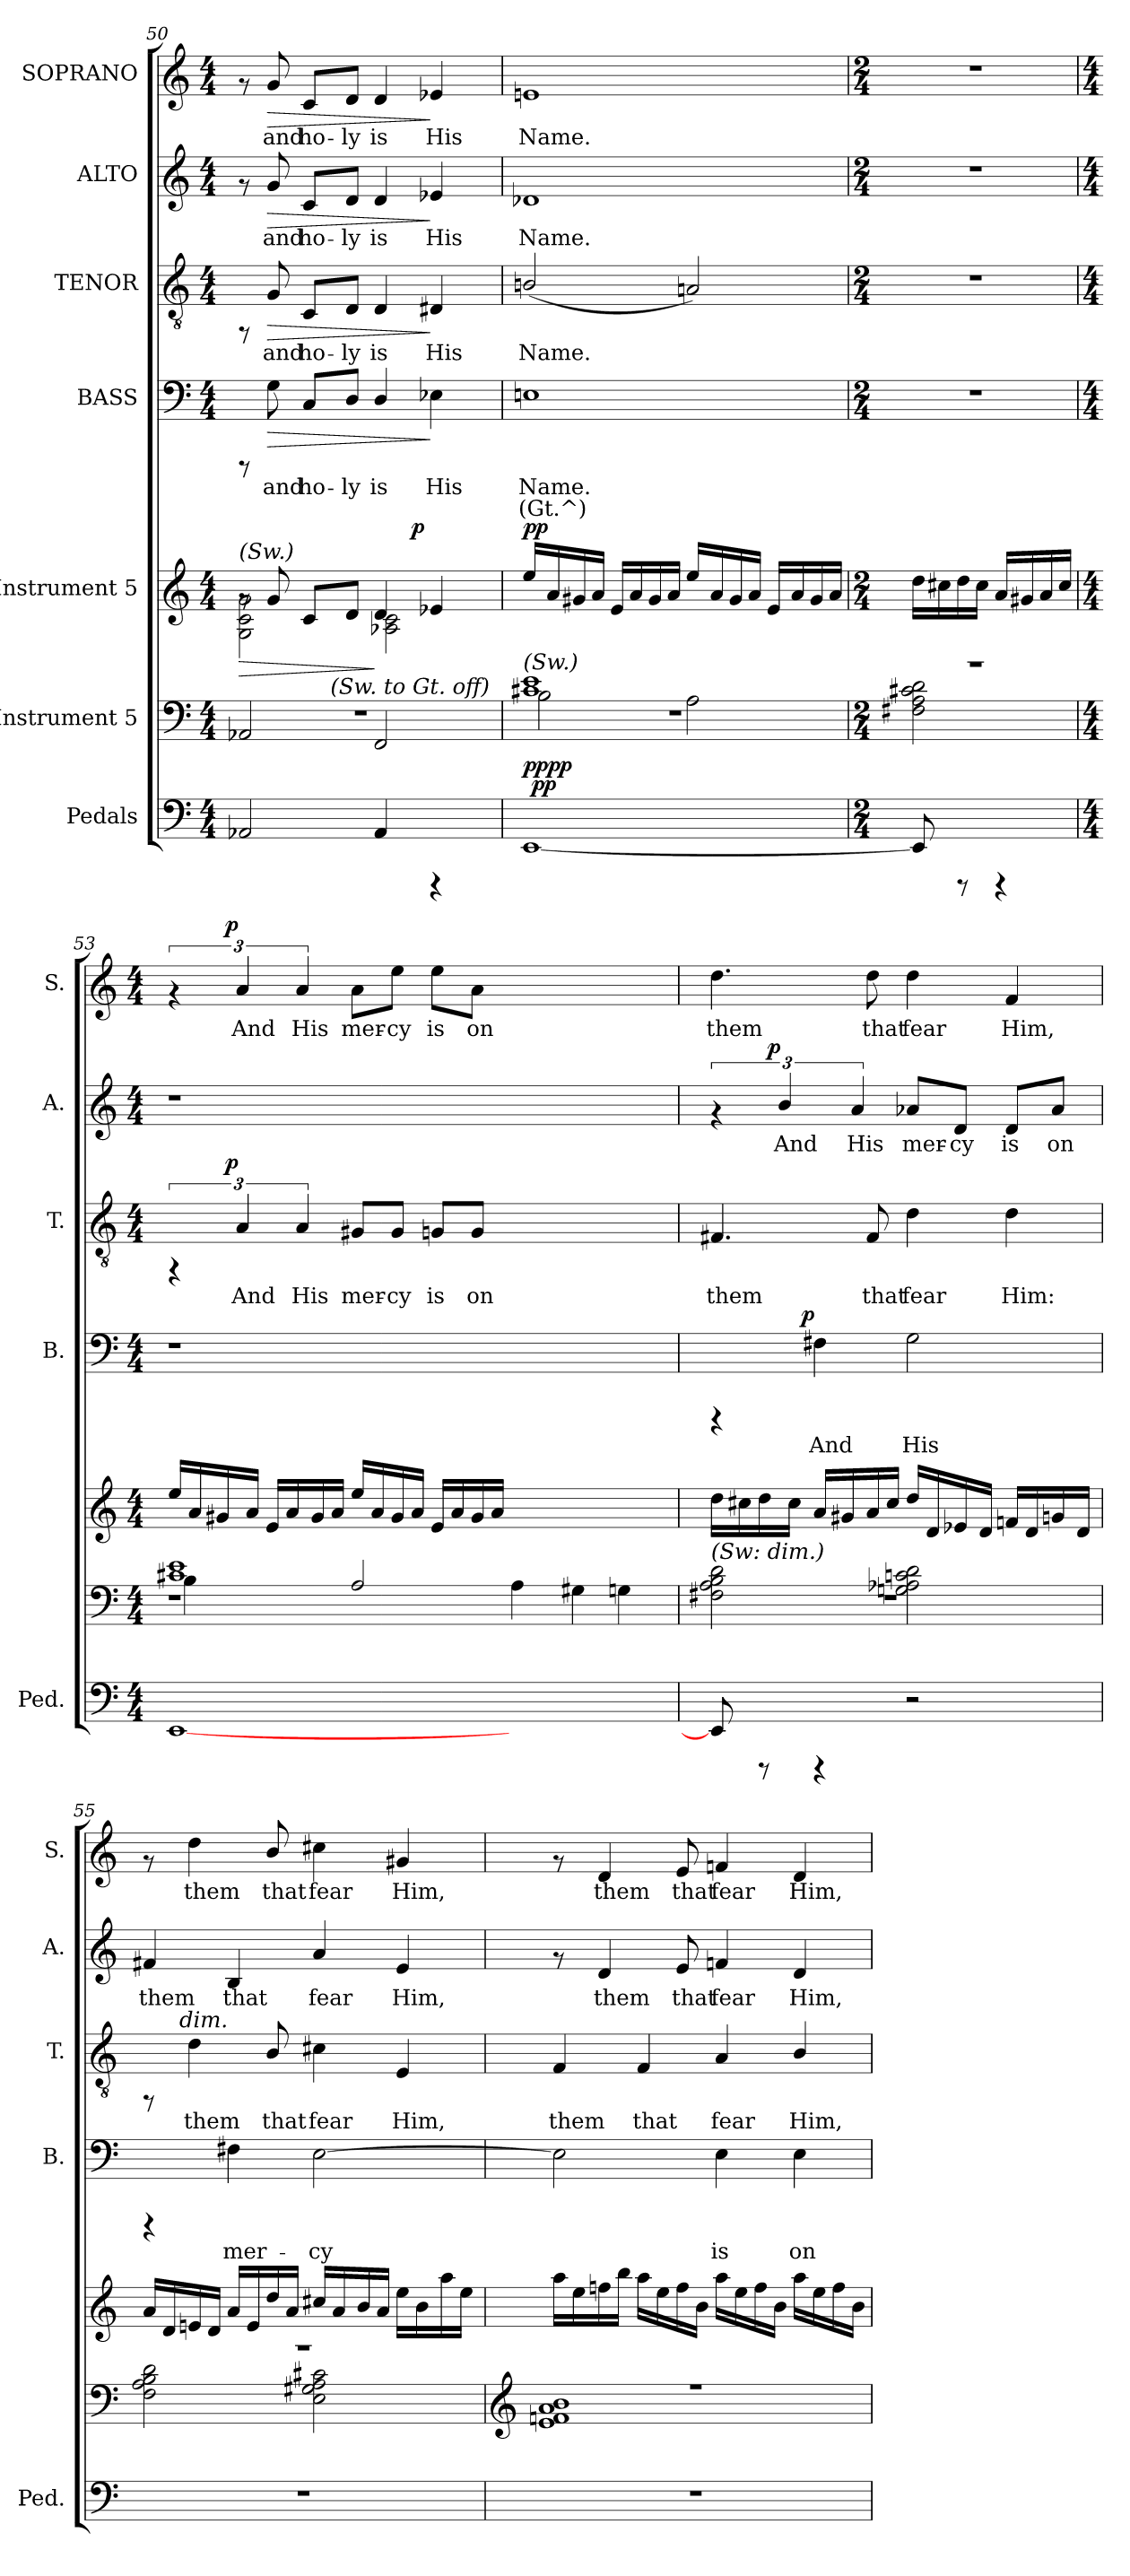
**kern	**dynam	**kern	**dynam	**kern	**dynam	**kern	**text	**text	**dynam	**kern	**text	**dynam	**kern	**text	**dynam	**kern	**text	**dynam
*part7	*part7	*part6	*part6	*part5	*part5	*part4	*part4	*part4	*part4	*part3	*part3	*part3	*part2	*part2	*part2	*part1	*part1	*part1
*staff7	*staff7	*staff6	*staff6	*staff5	*staff5	*staff4	*staff4	*staff4	*staff4	*staff3	*staff3	*staff3	*staff2	*staff2	*staff2	*staff1	*staff1	*staff1
*I"Pedals	*	*I"Instrument 5	*	*I"Instrument 5	*	*I"BASS	*	*	*	*I"TENOR	*	*	*I"ALTO	*	*	*I"SOPRANO	*	*
*I'Ped.	*	*	*	*	*	*I'B.	*	*	*	*I'T.	*	*	*I'A.	*	*	*I'S.	*	*
!!LO:PB:g=z
*clefF4	*	*clefF4	*	*clefG2	*	*clefF4	*	*	*	*clefGv2	*	*	*clefG2	*	*	*clefG2	*	*
*k[]	*	*k[]	*	*k[]	*	*k[]	*	*	*	*k[]	*	*	*k[]	*	*	*k[]	*	*
*C:	*	*C:	*	*C:	*	*C:	*	*	*	*C:	*	*	*C:	*	*	*C:	*	*
*M4/4	*	*M4/4	*	*M4/4	*	*M4/4	*	*	*	*M4/4	*	*	*M4/4	*	*	*M4/4	*	*
=50	=50	=50	=50	=50	=50	=50	=50	=50	=50	=50	=50	=50	=50	=50	=50	=50	=50	=50
*	*	*^	*	*^	*	*	*	*	*	*	*	*	*	*	*	*	*	*
!	!	!	!	!	!LO:TX:a:i:t=(Sw.)	!	!	!	!	!	!	!	!	!	!	!	!	!	!	!
!	!	!	!	!	!	!	!LO:HP:b	!	!	!	!	!	!	!	!	!	!	!	!	!
*	*	*	*^	*	*	*^	*	*	*	*	*	*	*	*	*	*	*	*	*	*
2AA-X/	.	1r	2AA-X/	4ryy	.	8rf	2g\ 2c\ 2G\	2ryy	>	8rCCC	.	.	.	8rFF	.	.	8rf	.	.	8rf	.	.
!	!	!	!	!	!	!	!	!	!	!	!LO:LY:b:cj	!	!LO:HP:b	!	!LO:LY:b:cj	!LO:HP:b	!	!LO:LY:b:cj	!LO:HP:b	!	!LO:LY:b:cj	!LO:HP:b
.	.	.	.	.	.	8g/	.	.	.	8G\	and	.	>	8G/	and	>	8g/	and	>	8g/	and	>
!	!	!	!	!	!	!	!	!	!	!	!LO:LY:b:cj	!	!	!	!LO:LY:b:cj	!	!	!LO:LY:b:cj	!	!	!LO:LY:b:cj	!
.	.	.	.	16ryy	.	8c/L	.	.	.	8C/L	ho-	.	.	8C/L	ho-	.	8c/L	ho-	.	8c/L	ho-	.
.	.	.	.	64ryy	.	.	.	.	.	.	.	.	.	.	.	.	.	.	.	.	.	.
!	!	!	!	!LO:TX:a:i:t=(Sw. to Gt. off)	!	!	!	!	!	!	!	!	!	!	!	!	!	!	!	!	!	!
.	.	.	.	2ryy	.	.	.	.	.	.	.	.	.	.	.	.	.	.	.	.	.	.
!	!	!	!	!	!	!	!	!	!	!	!LO:LY:b:cj	!	!	!	!LO:LY:b:cj	!	!	!LO:LY:b:cj	!	!	!LO:LY:b:cj	!
.	.	.	.	.	.	8d/J	.	.	.	8D/J	-ly	.	.	8D/J	-ly	.	8d/J	-ly	.	8d/J	-ly	.
!	!	!	!	!	!	!	!	!	!	!	!LO:LY:b:cj	!	!	!	!LO:LY:b:cj	!	!	!LO:LY:b:cj	!	!	!LO:LY:b:cj	!
4AA-/	.	.	2FF/	.	.	4d/	2c\ 2A-X\	8.ryy	]	4D/	is	.	.	4D/	is	.	4d/	is	.	4d/	is	.
!	!	!	!	!	!	!	!	!	!LO:DY:a	!	!	!	!	!	!	!	!	!	!	!	!	!
.	.	.	.	.	.	.	.	4ryy	p	.	.	.	.	.	.	.	.	.	.	.	.	.
!	!	!	!	!	!	!	!	!	!	!	!LO:LY:b:cj	!	!	!	!LO:LY:b:cj	!	!	!LO:LY:b:cj	!	!	!LO:LY:b:cj	!
4rCCC	.	.	.	.	.	4e-X/	.	.	.	4E-X\	His	.	]	4D#X/	His	]	4e-X/	His	]	4e-X/	His	]
.	.	.	.	8ryy	.	.	.	.	.	.	.	.	.	.	.	.	.	.	.	.	.	.
.	.	.	.	.	.	.	.	16ryy	.	.	.	.	.	.	.	.	.	.	.	.	.	.
.	.	.	.	32.ryy	.	.	.	.	.	.	.	.	.	.	.	.	.	.	.	.	.	.
=51	=51	=51	=51	=51	=51	=51	=51	=51	=51	=51	=51	=51	=51	=51	=51	=51	=51	=51	=51	=51	=51	=51
!	!	!	!	!	!	!LO:TX:b:i:t=legato	!	!	!	!	!	!	!	!	!	!	!	!	!	!	!	!
!	!	!LO:TX:a:i:t=(Sw.)	!	!	!	!	!	!	!	!	!	!	!	!	!	!	!	!	!	!	!	!
!	!	!	!	!	!LO:DY:b	!	!	!	!LO:DY:a	!	!LO:LY:b:cj	!LO:LY:b:cj	!	!	!LO:LY:b:cj	!	!	!LO:LY:b:cj	!	!	!LO:LY:b:cj	!
*^	*	*	*	*^	*	*v	*v	*v	*	*	*	*	*	*	*	*	*	*	*	*	*	*
[<1EE	64ryy	.	1r	1e 1c#X	2B\	16ryy	pp	16ee/L	pp	1En	Name.	(Gt.^)	.	(>2Bn/	Name.	.	1d-X	Name.	.	1en	Name.	.
!	!	!LO:DY:a	!	!	!	!	!	!	!	!	!	!	!	!	!	!	!	!	!	!	!	!
.	2ryy	pp	.	.	.	.	.	.	.	.	.	.	.	.	.	.	.	.	.	.	.	.
!	!	!	!	!	!	!	!LO:DY:b	!	!	!	!	!	!	!	!	!	!	!	!	!	!	!
.	.	.	.	.	.	2...ryy	pp	16a/	.	.	.	.	.	.	.	.	.	.	.	.	.	.
.	.	.	.	.	.	.	.	16g#X/	.	.	.	.	.	.	.	.	.	.	.	.	.	.
.	.	.	.	.	.	.	.	16a/J	.	.	.	.	.	.	.	.	.	.	.	.	.	.
.	.	.	.	.	.	.	.	16e/L	.	.	.	.	.	.	.	.	.	.	.	.	.	.
.	.	.	.	.	.	.	.	16a/	.	.	.	.	.	.	.	.	.	.	.	.	.	.
.	.	.	.	.	.	.	.	16g#/	.	.	.	.	.	.	.	.	.	.	.	.	.	.
.	.	.	.	.	.	.	.	16a/J	.	.	.	.	.	.	.	.	.	.	.	.	.	.
!	!	!	!	!	!	!	!	!	!	!	!	!	!	!	!LO:LY:b:cj	!	!	!	!	!	!	!
.	.	.	.	.	2A\	.	.	16ee/L	.	.	.	.	.	2An/)	.	.	.	.	.	.	.	.
.	4ryy	.	.	.	.	.	.	.	.	.	.	.	.	.	.	.	.	.	.	.	.	.
.	.	.	.	.	.	.	.	16a/	.	.	.	.	.	.	.	.	.	.	.	.	.	.
.	.	.	.	.	.	.	.	16g#/	.	.	.	.	.	.	.	.	.	.	.	.	.	.
.	.	.	.	.	.	.	.	16a/J	.	.	.	.	.	.	.	.	.	.	.	.	.	.
.	.	.	.	.	.	.	.	16e/L	.	.	.	.	.	.	.	.	.	.	.	.	.	.
.	8...ryy	.	.	.	.	.	.	.	.	.	.	.	.	.	.	.	.	.	.	.	.	.
.	.	.	.	.	.	.	.	16a/	.	.	.	.	.	.	.	.	.	.	.	.	.	.
.	.	.	.	.	.	.	.	16g#/	.	.	.	.	.	.	.	.	.	.	.	.	.	.
.	.	.	.	.	.	.	.	16a/J	.	.	.	.	.	.	.	.	.	.	.	.	.	.
*v	*v	*	*	*	*	*	*	*	*	*	*	*	*	*	*	*	*	*	*	*	*	*
*	*	*v	*v	*v	*v	*	*	*	*	*	*	*	*	*	*	*	*	*	*	*	*
=52	=52	=52	=52	=52	=52	=52	=52	=52	=52	=52	=52	=52	=52	=52	=52	=52	=52	=52
*M2/4	*	*M2/4	*	*M2/4	*	*M2/4	*	*	*	*M2/4	*	*	*M2/4	*	*	*M2/4	*	*
*	*	*^	*	*	*	*	*	*	*	*	*	*	*	*	*	*	*	*
8EE/]	.	2r	2d\ 2c#X\ 2F#X\ 2A\	.	16dd\L	.	2r	.	.	.	2r	.	.	2r	.	.	2r	.	.
.	.	.	.	.	16cc#X\	.	.	.	.	.	.	.	.	.	.	.	.	.	.
8rCCC	.	.	.	.	16dd\	.	.	.	.	.	.	.	.	.	.	.	.	.	.
.	.	.	.	.	16cc#\J	.	.	.	.	.	.	.	.	.	.	.	.	.	.
4rCCC	.	.	.	.	16a/L	.	.	.	.	.	.	.	.	.	.	.	.	.	.
.	.	.	.	.	16g#X/	.	.	.	.	.	.	.	.	.	.	.	.	.	.
.	.	.	.	.	16a/	.	.	.	.	.	.	.	.	.	.	.	.	.	.
.	.	.	.	.	16cc#/J	.	.	.	.	.	.	.	.	.	.	.	.	.	.
*	*	*v	*v	*	*	*	*	*	*	*	*	*	*	*	*	*	*	*	*
!!LO:PB:g=z
=53	=53	=53	=53	=53	=53	=53	=53	=53	=53	=53	=53	=53	=53	=53	=53	=53	=53	=53
*M4/4	*	*M4/4	*	*M4/4	*	*M4/4	*	*	*	*M4/4	*	*	*M4/4	*	*	*M4/4	*	*
*	*	*^	*	*	*	*	*	*	*	*^	*	*	*	*	*	*^	*	*
*	*	*	*^	*	*	*	*	*	*	*	*	*	*	*	*	*	*	*	*	*	*
[<1EE	.	1r	1e 1c#X	4B\	.	16ee/L	.	1r	.	.	.	6rFF	8ryy	.	.	1r	.	.	6rf	8ryy	.	.
.	.	.	.	.	.	16a/	.	.	.	.	.	.	.	.	.	.	.	.	.	.	.	.
.	.	.	.	.	.	16g#X/	.	.	.	.	.	.	64ryy	.	.	.	.	.	.	64ryy	.	.
!	!	!	!	!	!	!	!	!	!	!	!	!	!	!	!LO:DY:a	!	!	!	!	!	!	!LO:DY:a
.	.	.	.	.	.	.	.	.	.	.	.	.	1ryy	.	p	.	.	.	.	1ryy	.	p
!	!	!	!	!	!	!	!	!	!	!	!	!	!	!LO:LY:b:cj	!	!	!	!	!	!	!LO:LY:b:cj	!
.	.	.	.	.	.	.	.	.	.	.	.	6A/	.	And	.	.	.	.	6a/	.	And	.
.	.	.	.	.	.	16a/J	.	.	.	.	.	.	.	.	.	.	.	.	.	.	.	.
.	.	.	.	4ryy	.	16e/L	.	.	.	.	.	.	.	.	.	.	.	.	.	.	.	.
.	.	.	.	.	.	16a/	.	.	.	.	.	.	.	.	.	.	.	.	.	.	.	.
!	!	!	!	!	!	!	!	!	!	!	!	!	!	!LO:LY:b:cj	!	!	!	!	!	!	!LO:LY:b:cj	!
.	.	.	.	.	.	.	.	.	.	.	.	6A/	.	His	.	.	.	.	6a/	.	His	.
.	.	.	.	.	.	16g#/	.	.	.	.	.	.	.	.	.	.	.	.	.	.	.	.
.	.	.	.	.	.	16a/J	.	.	.	.	.	.	.	.	.	.	.	.	.	.	.	.
!	!	!	!	!	!	!	!	!	!	!	!	!	!	!LO:LY:b:cj	!	!	!	!	!	!	!LO:LY:b:cj	!
.	.	.	.	2A/	.	16ee/L	.	.	.	.	.	8G#X/L	.	mer-	.	.	.	.	8a\L	.	mer-	.
.	.	.	.	.	.	16a/	.	.	.	.	.	.	.	.	.	.	.	.	.	.	.	.
!	!	!	!	!	!	!	!	!	!	!	!	!	!	!LO:LY:b:cj	!	!	!	!	!	!	!LO:LY:b:cj	!
.	.	.	.	.	.	16g#/	.	.	.	.	.	8G#/J	.	-cy	.	.	.	.	8ee\J	.	-cy	.
.	.	.	.	.	.	16a/J	.	.	.	.	.	.	.	.	.	.	.	.	.	.	.	.
!	!	!	!	!	!	!	!	!	!	!	!	!	!	!LO:LY:b:cj	!	!	!	!	!	!	!LO:LY:b:cj	!
.	.	.	.	.	.	16e/L	.	.	.	.	.	8Gn/L	.	is	.	.	.	.	8ee\L	.	is	.
.	.	.	.	.	.	16a/	.	.	.	.	.	.	.	.	.	.	.	.	.	.	.	.
!	!	!	!	!	!	!	!	!	!	!	!	!	!	!LO:LY:b:cj	!	!	!	!	!	!	!LO:LY:b:cj	!
.	.	.	.	.	.	16g#/	.	.	.	.	.	8G/J	.	on	.	.	.	.	8a\J	.	on	.
.	.	.	.	.	.	16a/J	.	.	.	.	.	.	.	.	.	.	.	.	.	.	.	.
2.ryy	.	2.ryy	4A\	2.ryy	.	2.ryy	.	2.ryy	.	.	.	2.ryy	.	.	.	2.ryy	.	.	2.ryy	.	.	.
.	.	.	.	.	.	.	.	.	.	.	.	.	2ryy	.	.	.	.	.	.	2ryy	.	.
.	.	.	4G#X\	.	.	.	.	.	.	.	.	.	.	.	.	.	.	.	.	.	.	.
.	.	.	4Gn\	.	.	.	.	.	.	.	.	.	.	.	.	.	.	.	.	.	.	.
.	.	.	.	.	.	.	.	.	.	.	.	.	16..ryy	.	.	.	.	.	.	16..ryy	.	.
=54	=54	=54	=54	=54	=54	=54	=54	=54	=54	=54	=54	=54	=54	=54	=54	=54	=54	=54	=54	=54	=54	=54
!	!	!	!	!	!	!	!	!	!	!	!	!	!	!	!	!	!	!	!LO:TX:a:i:t=dim.	!	!	!
!	!	!LO:TX:a:i:t=(Sw&colon; dim.)	!	!	!	!	!	!	!	!	!	!	!	!	!	!	!	!	!	!	!	!
!	!	!	!	!	!	!	!	!	!	!	!	!	!	!LO:LY:b:cj	!	!	!	!	!	!	!LO:LY:b:cj	!
*	*	*	*v	*v	*	*	*	*^	*	*	*	*v	*v	*	*	*^	*	*	*v	*v	*	*
8EE/]	.	1r	2B\ 2A\ 2F#X\ 2d\	.	16dd\L	.	4rCCC	8..ryy	.	.	.	4.F#X/	them	.	6rf	8ryy	.	.	4.dd\	them	.
.	.	.	.	.	16cc#X\	.	.	.	.	.	.	.	.	.	.	.	.	.	.	.	.
8rCCC	.	.	.	.	16dd\	.	.	.	.	.	.	.	.	.	.	64ryy	.	.	.	.	.
!	!	!	!	!	!	!	!	!	!	!	!	!	!	!	!	!	!	!LO:DY:a	!	!	!
.	.	.	.	.	.	.	.	.	.	.	.	.	.	.	.	2ryy	.	p	.	.	.
!	!	!	!	!	!	!	!	!	!	!	!	!	!	!	!	!	!LO:LY:b:cj	!	!	!	!
.	.	.	.	.	.	.	.	.	.	.	.	.	.	.	6b/	.	And	.	.	.	.
.	.	.	.	.	16cc#\J	.	.	.	.	.	.	.	.	.	.	.	.	.	.	.	.
!	!	!	!	!	!	!	!	!	!	!	!LO:DY:a	!	!	!	!	!	!	!	!	!	!
.	.	.	.	.	.	.	.	2ryy	.	.	p	.	.	.	.	.	.	.	.	.	.
!	!	!	!	!	!	!	!	!	!LO:LY:b:cj	!	!	!	!	!	!	!	!	!	!	!	!
4rCCC	.	.	.	.	16a/L	.	4F#X\	.	And	.	.	.	.	.	.	.	.	.	.	.	.
.	.	.	.	.	16g#X/	.	.	.	.	.	.	.	.	.	.	.	.	.	.	.	.
!	!	!	!	!	!	!	!	!	!	!	!	!	!	!	!	!	!LO:LY:b:cj	!	!	!	!
.	.	.	.	.	.	.	.	.	.	.	.	.	.	.	6a/	.	His	.	.	.	.
!	!	!	!	!	!	!	!	!	!	!	!	!	!LO:LY:b:cj	!	!	!	!	!	!	!LO:LY:b:cj	!
.	.	.	.	.	16a/	.	.	.	.	.	.	8F#/	that	.	.	.	.	.	8dd\	that	.
.	.	.	.	.	16cc#/J	.	.	.	.	.	.	.	.	.	.	.	.	.	.	.	.
!	!	!	!	!	!	!	!	!	!LO:LY:b:cj	!	!	!	!LO:LY:b:cj	!	!	!	!LO:LY:b:cj	!	!	!LO:LY:b:cj	!
2r	.	.	2d\ 2cn\ 2Gn\ 2A-X\	.	16dd/L	.	2G\	.	His	.	.	4d\	fear	.	8a-X/L	.	mer-	.	4dd\	fear	.
.	.	.	.	.	16d/	.	.	.	.	.	.	.	.	.	.	.	.	.	.	.	.
!	!	!	!	!	!	!	!	!	!	!	!	!	!	!	!	!	!LO:LY:b:cj	!	!	!	!
.	.	.	.	.	16e-X/	.	.	.	.	.	.	.	.	.	8d/J	.	-cy	.	.	.	.
.	.	.	.	.	.	.	.	.	.	.	.	.	.	.	.	4ryy	.	.	.	.	.
.	.	.	.	.	16d/J	.	.	.	.	.	.	.	.	.	.	.	.	.	.	.	.
.	.	.	.	.	.	.	.	4ryy	.	.	.	.	.	.	.	.	.	.	.	.	.
!	!	!	!	!	!	!	!	!	!	!	!	!	!LO:LY:b:cj	!	!	!	!LO:LY:b:cj	!	!	!LO:LY:b:cj	!
.	.	.	.	.	16fn/L	.	.	.	.	.	.	4d\	Him:	.	8d/L	.	is	.	4f/	Him,	.
.	.	.	.	.	16d/	.	.	.	.	.	.	.	.	.	.	.	.	.	.	.	.
!	!	!	!	!	!	!	!	!	!	!	!	!	!	!	!	!	!LO:LY:b:cj	!	!	!	!
.	.	.	.	.	16gn/	.	.	.	.	.	.	.	.	.	8a-/J	.	on	.	.	.	.
.	.	.	.	.	.	.	.	.	.	.	.	.	.	.	.	16..ryy	.	.	.	.	.
.	.	.	.	.	16d/J	.	.	.	.	.	.	.	.	.	.	.	.	.	.	.	.
.	.	.	.	.	.	.	.	32ryy	.	.	.	.	.	.	.	.	.	.	.	.	.
!!LO:PB:g=z
=55	=55	=55	=55	=55	=55	=55	=55	=55	=55	=55	=55	=55	=55	=55	=55	=55	=55	=55	=55	=55	=55
!	!	!	!	!	!	!	!	!	!	!	!	!	!	!	!LO:TX:a:i:t=dim.	!	!	!	!	!	!
!	!	!	!	!	!	!	!	!	!	!	!	!	!	!	!	!	!LO:LY:b:cj	!	!	!	!
*	*	*	*	*	*	*	*v	*v	*	*	*	*^	*	*	*v	*v	*	*	*	*	*
1r	.	1r	2B\ 2A\ 2F\ 2d\	.	16a/L	.	4rCCC	.	.	.	8rFF	16..ryy	.	.	4f#X/	them	.	8rf	.	.
.	.	.	.	.	16d/	.	.	.	.	.	.	.	.	.	.	.	.	.	.	.
!	!	!	!	!	!	!	!	!	!	!	!	!LO:TX:a:i:t=dim.	!	!	!	!	!	!	!	!
.	.	.	.	.	.	.	.	.	.	.	.	2ryy	.	.	.	.	.	.	.	.
!	!	!	!	!	!	!	!	!	!	!	!	!	!LO:LY:b:cj	!	!	!	!	!	!LO:LY:b:cj	!
.	.	.	.	.	16en/	.	.	.	.	.	4d\	.	them	.	.	.	.	4dd\	them	.
.	.	.	.	.	16d/J	.	.	.	.	.	.	.	.	.	.	.	.	.	.	.
!	!	!	!	!	!	!	!	!LO:LY:b:cj	!	!	!	!	!	!	!	!LO:LY:b:cj	!	!	!	!
.	.	.	.	.	16a/L	.	4F#X\	mer-	.	.	.	.	.	.	4B/	that	.	.	.	.
.	.	.	.	.	16e/	.	.	.	.	.	.	.	.	.	.	.	.	.	.	.
!	!	!	!	!	!	!	!	!	!	!	!	!	!LO:LY:b:cj	!	!	!	!	!	!LO:LY:b:cj	!
.	.	.	.	.	16dd/	.	.	.	.	.	8B/	.	that	.	.	.	.	8b/	that	.
.	.	.	.	.	16a/J	.	.	.	.	.	.	.	.	.	.	.	.	.	.	.
!	!	!	!	!	!	!	!	!LO:LY:b:cj	!	!	!	!	!LO:LY:b:cj	!	!	!LO:LY:b:cj	!	!	!LO:LY:b:cj	!
.	.	.	2c#X\ 2G#X\ 2E\ 2A\	.	16cc#X/L	.	[>2E\	-cy	.	.	4c#X\	.	fear	.	4a/	fear	.	4cc#X\	fear	.
.	.	.	.	.	16a/	.	.	.	.	.	.	.	.	.	.	.	.	.	.	.
.	.	.	.	.	.	.	.	.	.	.	.	4ryy	.	.	.	.	.	.	.	.
.	.	.	.	.	16b/	.	.	.	.	.	.	.	.	.	.	.	.	.	.	.
.	.	.	.	.	16a/J	.	.	.	.	.	.	.	.	.	.	.	.	.	.	.
!	!	!	!	!	!	!	!	!	!	!	!	!	!LO:LY:b:cj	!	!	!LO:LY:b:cj	!	!	!LO:LY:b:cj	!
.	.	.	.	.	16ee\L	.	.	.	.	.	4E/	.	Him,	.	4e/	Him,	.	4g#X/	Him,	.
.	.	.	.	.	16b\	.	.	.	.	.	.	.	.	.	.	.	.	.	.	.
.	.	.	.	.	.	.	.	.	.	.	.	8ryy	.	.	.	.	.	.	.	.
.	.	.	.	.	16aa\	.	.	.	.	.	.	.	.	.	.	.	.	.	.	.
.	.	.	.	.	16ee\J	.	.	.	.	.	.	.	.	.	.	.	.	.	.	.
.	.	.	.	.	.	.	.	.	.	.	.	64ryy	.	.	.	.	.	.	.	.
*	*	*	*	*	*	*	*	*	*	*	*v	*v	*	*	*	*	*	*	*	*
=56	=56	=56	=56	=56	=56	=56	=56	=56	=56	=56	=56	=56	=56	=56	=56	=56	=56	=56	=56
*	*	*clefG2	*	*	*	*	*	*	*	*	*	*	*	*	*	*	*	*	*
*	*	*	*	*	*	*	*	*	*	*	*^	*	*	*	*	*	*	*	*
!	!	!	!	!	!	!	!	!LO:LY:b:cj	!	!	!	!	!LO:LY:b:cj	!	!	!	!	!	!	!
*	*	*	*	*	*	*	*	*	*	*	*v	*v	*	*	*	*	*	*	*	*
1r	.	1r	1b 1a 1e 1fn	.	16aa\L	.	2E\]	.	.	.	4F/	them	.	8rf	.	.	8rf	.	.
.	.	.	.	.	16ee\	.	.	.	.	.	.	.	.	.	.	.	.	.	.
!	!	!	!	!	!	!	!	!	!	!	!	!	!	!	!LO:LY:b:cj	!	!	!LO:LY:b:cj	!
.	.	.	.	.	16ffn\	.	.	.	.	.	.	.	.	4d/	them	.	4d/	them	.
.	.	.	.	.	16bb\J	.	.	.	.	.	.	.	.	.	.	.	.	.	.
!	!	!	!	!	!	!	!	!	!	!	!	!LO:LY:b:cj	!	!	!	!	!	!	!
.	.	.	.	.	16aa\L	.	.	.	.	.	4F/	that	.	.	.	.	.	.	.
.	.	.	.	.	16ee\	.	.	.	.	.	.	.	.	.	.	.	.	.	.
!	!	!	!	!	!	!	!	!	!	!	!	!	!	!	!LO:LY:b:cj	!	!	!LO:LY:b:cj	!
.	.	.	.	.	16ff\	.	.	.	.	.	.	.	.	8e/	that	.	8e/	that	.
.	.	.	.	.	16b\J	.	.	.	.	.	.	.	.	.	.	.	.	.	.
!	!	!	!	!	!	!	!	!LO:LY:b:cj	!	!	!	!LO:LY:b:cj	!	!	!LO:LY:b:cj	!	!	!LO:LY:b:cj	!
.	.	.	.	.	16aa\L	.	4E\	is	.	.	4A/	fear	.	4fn/	fear	.	4fn/	fear	.
.	.	.	.	.	16ee\	.	.	.	.	.	.	.	.	.	.	.	.	.	.
.	.	.	.	.	16ff\	.	.	.	.	.	.	.	.	.	.	.	.	.	.
.	.	.	.	.	16b\J	.	.	.	.	.	.	.	.	.	.	.	.	.	.
!	!	!	!	!	!	!	!	!LO:LY:b:cj	!	!	!	!LO:LY:b:cj	!	!	!LO:LY:b:cj	!	!	!LO:LY:b:cj	!
.	.	.	.	.	16aa\L	.	4E\	on	.	.	4B/	Him,	.	4d/	Him,	.	4d/	Him,	.
.	.	.	.	.	16ee\	.	.	.	.	.	.	.	.	.	.	.	.	.	.
.	.	.	.	.	16ff\	.	.	.	.	.	.	.	.	.	.	.	.	.	.
.	.	.	.	.	16b\J	.	.	.	.	.	.	.	.	.	.	.	.	.	.
*	*	*v	*v	*	*	*	*	*	*	*	*	*	*	*	*	*	*	*	*
=	=	=	=	=	=	=	=	=	=	=	=	=	=	=	=	=	=	=
*-	*-	*-	*-	*-	*-	*-	*-	*-	*-	*-	*-	*-	*-	*-	*-	*-	*-	*-
